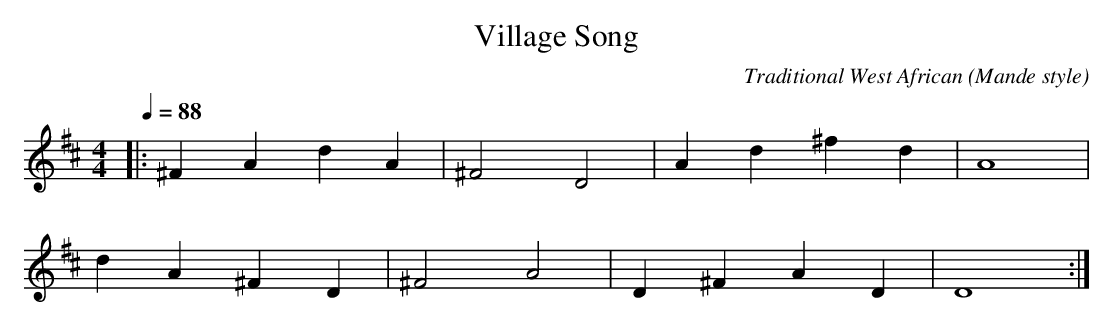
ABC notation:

X:1
T:Village Song
C:Traditional West African (Mande style)
M:4/4
L:1/8
Q:1/4=88
K:D
|: ^F2 A2 d2 A2 | ^F4 D4 | A2 d2 ^f2 d2 | A8 |
   d2 A2 ^F2 D2 | ^F4 A4 | D2 ^F2 A2 D2 | D8 :|
